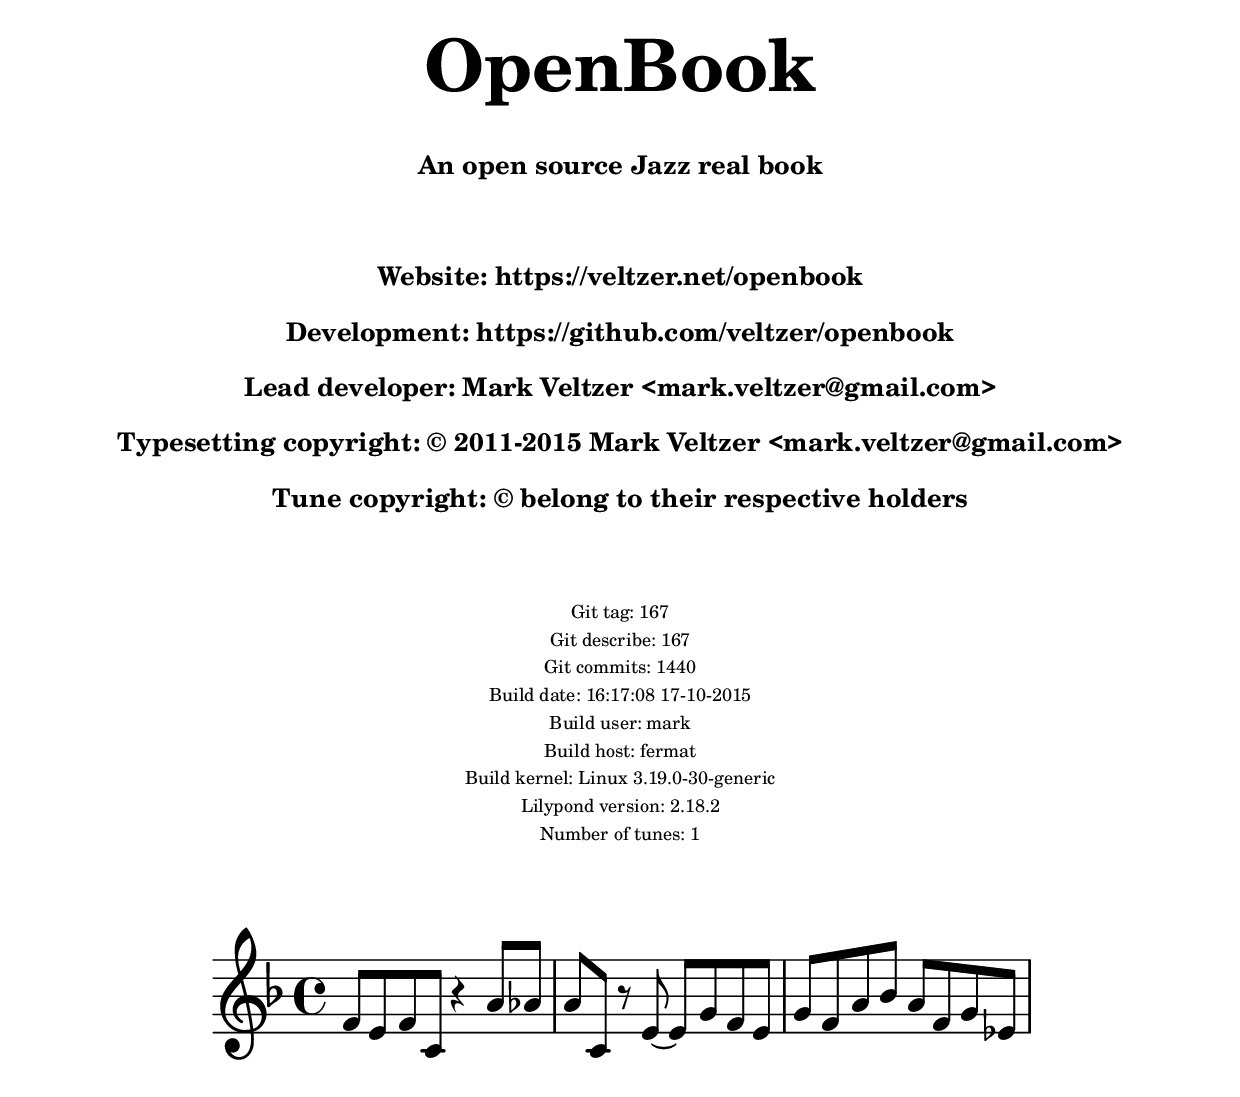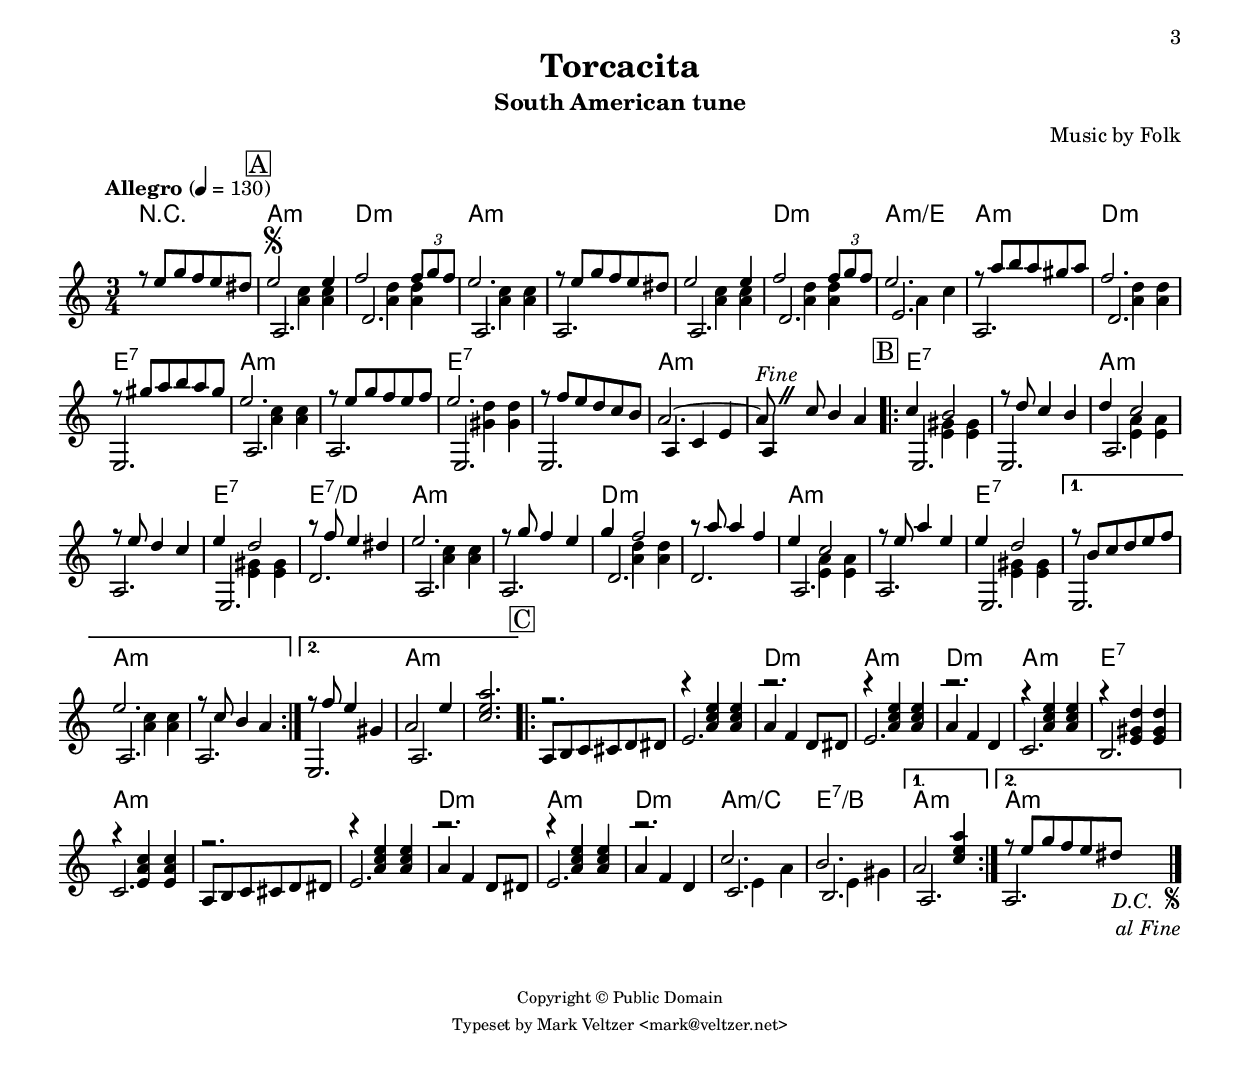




% lets emit the definitions

% end verbatim - this comment is a hack to prevent texinfo.tex
% from choking on non-European UTF-8 subsets

% this version tag will keep me compiling only on this version of lilypond.
%=====================================================================

\version "2.18.2"

% lets define a variable to hold the formatted build date (man 3 strftime):
%date=#(strftime "%T %d-%m-%Y" (localtime (current-time)))
%lilyver=#(lilypond-version)

% setting instruments for midi generation (bah - this doesn't work...)
%=====================================================================
%\set ChordNames.midiInstrument = #"acoustic grand"
%\set Staff.midiInstrument = #"flute"
%\set PianoStaff.instrumentName = #"acoustic grand"
% do not show chords unless they change...
%\set chordChanges = ##t

% number of staffs per page (this does not work because of my breaks)
%\paper {
%	system-count = #7
%}

\paper {
%% reduce spaces between systems and the bottom (taken from the lilypond
%% documentation and found the relevant variable)
%% the result of this is that I can fit 8 single staffs in one page
%% which is ideal for Jazz (think 32 bar divided into 8 lines of 4 bars each...).
%% I should really only apply this thing for Jazz tunes but that is a TODO item.
%% default is 4\mm - 3 already causes 8 staffs to take 2 pages
	between-system-padding = 2\mm
%% default is 20\mm
%% between-system-space = 16\mm
%% ragged-last-bottom = ##f
%% ragged-bottom = ##f

%% make lilypond increase the distance of the footer from the bottom of the page
%% it seems that if you don't do something like this you're going to have
%% a real problem seeing the footer in postscript printing....
%%bottom-margin = 2.5\cm

%% from /usr/share/lilypond/2.12.3/ly/titling-init.ly
%% to stop lilypond from printing footers...
	oddFooterMarkup = \markup {}

%% prevent lilypond from printing the headers...

	scoreTitleMarkup = \markup {}
	bookTitleMarkup = \markup {}
}
\layout {
%% don't have the fist line indented
	indent = 0.0 \cm
%% don't know what this is (taken from Laurent Martelli...)
%%textheight = 1.5\cm

	\context {
		\Score
	%% change the size of the text fonts
	%%\override LyricText #'font-family = #'typewriter
		\override LyricText #'font-size = #'-2

	%% set the style of the chords to Jazz - I don't see this making any effect
		\override ChordName #'style = #'jazz
	%%\override ChordName #'word-space = #2

	%% set the chord size and font
	%%\override ChordName #'font-series = #'bold
	%%\override ChordName #'font-family = #'roman
	%%\override ChordName #'font-size = #-1

	%% don't show bar numbers (for jazz it makes it too cluttery)
		\remove "Bar_number_engraver"
	}
}
% reduce the font size (taken from the lilypond info documentation, default is 20)
#(set-global-staff-size 17.82)

% There is no need to set the paper size to a4 since it is the default.
% make lilypond use paper of size a4 (Is this the default ?!?)
%#(set-default-paper-size "a4")
%)

% Don't have textedit:// links for every note in the pdf file.
% This reduces the size of the pdf by a lot
\pointAndClickOff

% chord related matters
myChordDefinitions={
	<c ees ges bes des' fes' aes'>-\markup \super {7alt}
	<c e g bes f'>-\markup \super {7sus}
	<c e g bes d f'>-\markup \super {9sus}
	<c e g f'>-\markup \super {sus}
	<c ees ges bes>-\markup { "m" \super { "7 " \flat "5" } }
	<c ees ges beses>-\markup { "dim" \super { "7" } }
	<c ees ges>-\markup { "dim" }
%%<c e g b>-\markup { "maj7" }
	<c e gis bes d'>-\markup { \super { "9 " \sharp "5" } }
	<c e g bes d' a'>-\markup \super {13}
	<c e g bes d' fis'>-\markup { \super { "9 " \sharp "11" } }
}
myChordExceptions=#(append
	(sequential-music-to-chord-exceptions myChordDefinitions #t)
	ignatzekExceptions
)

% some macros to be reused all over
% =====================================================================
myBreak=\break
% do line breaks really matter?
myEndLine=\break
%myEndLine={}
myEndLineVoltaNotLast={}
myEndLineVoltaLast=\break
myEndLineVolta=\break
partBar=\bar "||"
endBar=\bar "|."
startBar=\bar ".|"
startRepeat=\bar "|:"
endRepeat=\bar ":|"
startTune={}
endTune=\bar "|."
myFakeEndLine={}
mySegno=\mark \markup { \musicglyph #"scripts.segno" }
myCoda=\mark \markup { \musicglyph #"scripts.coda" }

% some functions to be reused all over
% =====================================================================
% A wrapper for section markers that allows us to control their formatting

% You can have a circle instead of a box using:
% \mark \markup { \circle #mark }
myMark =
#(define-music-function
	(parser location mark)
	(markup?)
	#{
	\mark \markup { \box #mark }
	#})
myWordMark =
#(define-music-function
	(parser location mark)
	(markup?)
	#{
	\mark \markup { \box #mark }
	#})
% grace that does appoggiatura
%\grace $notes
myGrace = #(define-music-function (parser location notes) (ly:music?) #{ \appoggiatura $notes #})
% grace that does nothing
%myGrace = #(define-music-function (parser location notes) (ly:music?) #{ #})

% this is a macro that * really * breaks lines. You don't really need this since a regular \break will work
% AS LONG AS you have the '\remove Bar_engraver' enabled...
hardBreak={ \bar "" \break }
% a macro to make vertical space
verticalSpace=\markup { \null }

% macros to help in parenthesizing chords
% see the playground area for openbook and http://lilypond.1069038.n5.nabble.com/Parenthesizing-chord-names-td44370.html
#(define (left-parenthesis-ignatzek-chord-names in-pitches bass inversion context) (markup #:line ("(" (ignatzek-chord-names in-pitches bass inversion context))))
#(define (right-parenthesis-ignatzek-chord-names in-pitches bass inversion context) (markup #:line ((ignatzek-chord-names in-pitches bass inversion context) ")")))
#(define (parenthesis-ignatzek-chord-names in-pitches bass inversion context) (markup #:line ("(" (ignatzek-chord-names in-pitches bass inversion context) ")")))
LPC = { \once \set chordNameFunction = #left-parenthesis-ignatzek-chord-names }
RPC = { \once \set chordNameFunction = #right-parenthesis-ignatzek-chord-names }
OPC = { \once \set chordNameFunction = #parenthesis-ignatzek-chord-names }

% some macros for marking parts of jazz tunes
% =====================================================================
startSong={}
% If we want endings of parts to be denoted by anything we need
% to find a smarter function that this since this will tend
% to make other things disapper (repeat markings etc)
%endSong=\bar "|."
endSong={}
startPart={}
% If we want endings of parts to be denoted by anything we need
% to find a smarter function that this since this will tend
% to make other things disapper (repeat markings etc)
% endPart=\bar "||"
endPart={}
startChords={
%% this causes chords that do not change to disappear...
	\set chordChanges = ##t
%% use my own chord exceptions
	\set chordNameExceptions = #myChordExceptions
}
endChords={}


% lets always include guitar definitions
\include "predefined-guitar-fretboards.ly"

% book header
%\book {
%% this is the title page
	\bookpart {
		\markup {
			\column {
				\null
				\null
				\null
				\null
				\null
				\null
				\null
				\null
				\null
				\null
				\fill-line { \fontsize #11 \bold "OpenBook" }
				\null
				\null
				\fill-line { \larger \larger \bold "An open source Jazz real book" }
				\null
				\null
				\null
				\fill-line {
					\huge \bold \concat {
						"Website: "
						\with-url #"https://veltzer.net/openbook" https://veltzer.net/openbook
					}
				}
				\null
				\fill-line {
					\huge \bold \concat {
						"Development: "
						\with-url #"https://github.com/veltzer/openbook" https://github.com/veltzer/openbook
					}
				}
				\null
				\fill-line {
					\huge \bold \concat {
						"Lead developer: Mark Veltzer "
						"<" \with-url #"mailto:mark.veltzer@gmail.com" mark.veltzer@gmail.com ">"
					}
				}
				\null
				\fill-line {
					\huge \bold \concat {
						"Typesetting copyright: © 2011-"
						2015
						" Mark Veltzer "
						"<" \with-url #"mailto:mark.veltzer@gmail.com" mark.veltzer@gmail.com ">"
					}
				}
				\null
				\fill-line { \huge \bold "Tune copyright: © belong to their respective holders" }
				\null
				\null
				\null
				\fill-line { \small "Git tag: 167" }
				\fill-line { \small "Git describe: 167" }
				\fill-line { \small "Git commits: 1440" }
				\fill-line { \small "Build date: 16:17:08 17-10-2015" }
				\fill-line { \small "Build user: mark" }
				\fill-line { \small "Build host: fermat" }
				\fill-line { \small "Build kernel: Linux 3.19.0-30-generic" }
				\fill-line { \small "Lilypond version: 2.18.2" }
				\fill-line { \small "Number of tunes: 1" }
				\null
				\null
				\null
			}
		}
		\score {
			<<
				\new Staff="Melody" {
					\new Voice="Voice"
					\relative c' {
						\time 4/4
						\key f \major
						\set fontSize = #-3
						f8 e f c r4 a'8 aes | a c, r e~ e g f e | g f a bes a f g ees
					}
				}
			>>
			\layout {
				#(layout-set-staff-size 35)
				indent = 2.6\cm
			}
		}
	}

\markuplist \table-of-contents
\pageBreak

% from here everything needs to go into a loop

% include anything the user wants before the bookpart starts



PartChords=\chordmode {
	\startSong
	\startChords

%% there is no need to worry about which instrument plays the chords
%% since they will not be heard...

	r2. |

	a:m | d:m | a2.*2:m | \myFakeEndLine
	a2.:m | d:m | a:m/e | a:m | \myFakeEndLine
	d:m | e:7 | a2.*2:m | \myFakeEndLine
	e:7 | a:m | \myFakeEndLine

	\repeat volta 2 {
		e2.*2:7 | a:m | \myFakeEndLine
		e2.:7 | e:7/d | a2.*2:m | \myFakeEndLine
		d:m | a:m | \myFakeEndLine
		e2.:7 |
	} \alternative {
		{ e2.:7 | a2.*2:m | }
		{ e2.:7 | a2.*2:m | }
	} \myFakeEndLine

	\repeat volta 2 {
		a2.*2:m | d2.:m | a:m | \myFakeEndLine
		d:m | a:m | e:7 | a:m | \myFakeEndLine
		a2.*2:m | d2.:m | a:m | \myFakeEndLine
		d:m | a:m/c | e:7/b |
	} \alternative {
		{ a:m | }
		{ a:m | }
	} \myFakeEndLine

	\endChords
	\endSong
}

PartHighVoice=\relative c' {

	\tempo "Allegro" 4 = 130
	\time 3/4
	\key c \major

%% this is to let lily know that this is voice one
	\voiceOne

	r8 e' g f e dis |

	\myMark "A"
	e2\segno e4 | f2 \tuplet 3/2 {f8 g f} | e2. | r8 e g f e dis | \myFakeEndLine
	e2 e4 | f2 \tuplet 3/2 {f8 g f} | e2. | r8 a b a gis a | \myFakeEndLine
	f2. | r8 gis a b a gis | e2. | r8 e g f e f | \myFakeEndLine
	e2. | r8 f e d c b | a2. ~ | a8-\markup { \italic "Fine" }
	\override BreathingSign.text = \markup {
		\musicglyph #"scripts.caesura.straight"
	}
	\breathe
	c b4 a | \myFakeEndLine

	\myMark "B"
	\repeat volta 2 {
		c4 b2 | r8 d c4 b | d c2 | r8 e d4 c | \myFakeEndLine
		e d2 | r8 f e4 dis | e2. | r8 g f4 e | \myFakeEndLine
		g f2 | r8 a a4 f | e c2 | r8 e a4 e | \myFakeEndLine
		e d2 |
	} \alternative {
		{ r8 b c d e f | e2. | r8 c b4 a | }
		{ r8 f' e4 gis, | a2 e'4 | <c e a>2. | }
	} \myFakeEndLine

	\myMark "C"
	\repeat volta 2 {
		r2. | r4 <a c e> <a c e> | r2. | r4 <a c e> <a c e> | \myFakeEndLine
		r2. | r4 <a c e> <a c e> | r4 <e gis d'> <e gis d'> | r4 <e a c> <e a c> | \myFakeEndLine
		r2. | r4 <a c e> <a c e> | r2. | r4 <a c e> <a c e> | \myFakeEndLine
		r2. | c | b |
	} \alternative {
		{ a2 <c e a>4 | }
		{ r8 e g f e dis_\markup {
			\center-column {
				\line
				{ \italic "D.C. "
				\tiny \raise #1
				\musicglyph #"scripts.segno"
				}
				\italic " al Fine"
			}
		} | }
	} \myFakeEndLine

	\endTune
}

PartMidVoice=\relative c' {
	\time 3/4

%% this is to let lily know that this is voice one
	\voiceTwo

	s2. |

	s4 <a' c> <a c> | s <a d> <a d> | s <a c> <a c> | s2. |
	s4 <a c> <a c> | s <a d> <a d> | s a c | s2. |
	s4 <a d> <a d> | s2. | s4 <a c> <a c> | s2. |
	s4 <gis d'> <gis d'> | s2. | s | s |

	\repeat volta 2 {
		s4 <e gis> <e gis> | s2. | s4 <e a> <e a> | s2. |
		s4 <e gis> <e gis> | s2. | s4 <a c> <a c> | s2. |
		s4 <a d> <a d> | s2. | s4 <e a> <e a> | s2. |
		s4 <e gis> <e gis> |
	} \alternative {
		{ s2. | s4 <a c> <a c> | s2. | }
		{ s2. | s2. | s2. | }
	}

	\repeat volta 2 {
		s2. | s2. | s2. | s2. |
		s2. | s2. | s2. | s2. |
		s2. | s2. | s2. | s2. |
		s2. | s4 e a | s e gis |
	} \alternative {
		{ s2. | }
		{ s2. | }
	}
}

PartLowVoice=\relative c' {
	\time 3/4

%% this is to let lily know that this is voice one
	\voiceThree

	s2. |

	a2. | d | a | a |
	a | d | e | a, |
	d | e, | a | a |
	e | e | a4 c e | a, s s |

	\repeat volta 2 {
		e2. | e | a | a |
		e | d' | a | a |
		d | d | a | a |
		e |
	} \alternative {
		{ e | a | a | }
		{ e | a | s | }
	}

	\repeat volta 2 {
		a8 b c cis d dis | e2. | a4 f d8 dis | e2. |
		a4 f d | c2. | b | c |
		a8 b c cis d dis | e2. | a4 f d8 dis | e2. |
		a4 f d | c2. | b |
	} \alternative {
		{ a | }
		{ a | }
	}
}



\bookpart {

% this causes the variables to be defined...











% now play with the variables that depend on language



% calculate the tag line


% calculate the typesetby




\tocItem \markup "Torcacita / Folk"





% taken from "/usr/share/lilypond/2.12.3/ly/titling-init.ly"
\markup {
	\column {
		\override #'(baseline-skip . 3.5)
		\column {
			\huge \larger \bold
			\fill-line { \larger "Torcacita" }
			\fill-line { \large \smaller \bold \larger "South American tune" }
			\fill-line {
				""
				"Music by Folk"
			}
			\fill-line {
				""
			}
		}
	}
}
\noPageBreak






% score for printing
\score {
	<<
		\new ChordNames="Partchords" \PartChords
		\new Staff="Melody" <<
			\new Voice="highvoice" \PartHighVoice
			\new Voice="midvoice" \PartMidVoice
			\new Voice="lowvoice" \PartLowVoice
		>>
	>>
	\layout {
	}
}


\noPageBreak
\markup \column {
%% just a little space
	\null
	\fill-line {
		\smaller \smaller { "Copyright © Public Domain" }
	}
	\fill-line {
		\smaller \smaller { "Typeset by Mark Veltzer <mark@veltzer.net>" }
	}
}



}


% book footer
%}
